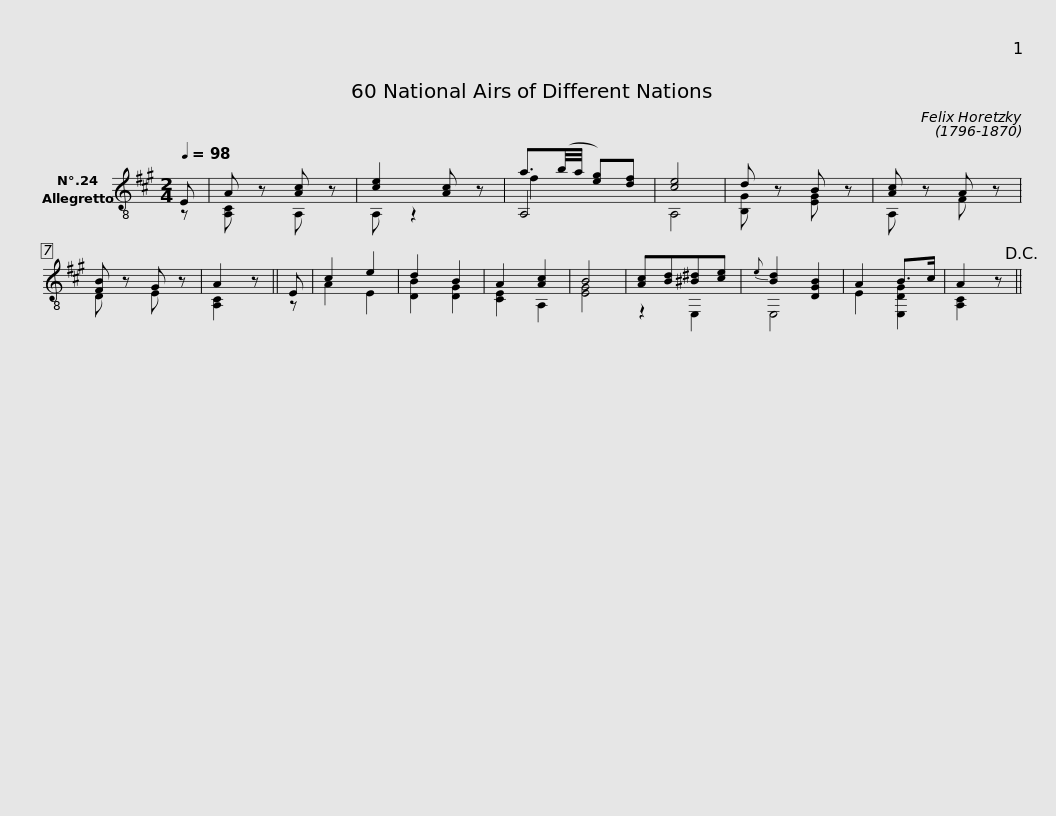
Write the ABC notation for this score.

X:1
%%score ( 1 2 3 )
L:1/8
Q:1/4=98
M:2/4
I:linebreak $
K:A
V:1 treble-8
V:2 treble-8
V:3 treble-8
V:1
 E | A z [Ac] z | [ce]2 [Ac] z | a3/2(b/4a/4 [eg])[df] | [ce]4 | %5
 d z B z | [Ac] z A z | [FB] z G z |$ A2 z || E | %10
 c2 e2 | d2 B2 | A2 [Ac]2 | B4 | [Ac][Bd][^B^d][ce] | %15
{e} [Bd]2 [DGB]2 | A2 B>c | A2 z!D.C.! || %18
V:2
 z | [A,C] z A, z | A, z2 x | A,4 | A,4 | %5
 [B,G] z [EG] z | A, z F z | D z E z |$ [A,C]2 z || z | %10
 A2 E2 | [DB]2 [DG]2 | [CE]2 A,2 | [EG]4 | z2 E,2 | %15
 E,4 | E2 [E,DG]2 | [A,C]2 z || %18
V:3
 x | x4 | x4 | f2 x2 | x4 | %5
 x4 | x4 | x4 |$ x3 || x | %10
 x4 | x4 | x4 | x4 | x4 | %15
 x4 | x4 | x3 || %18
